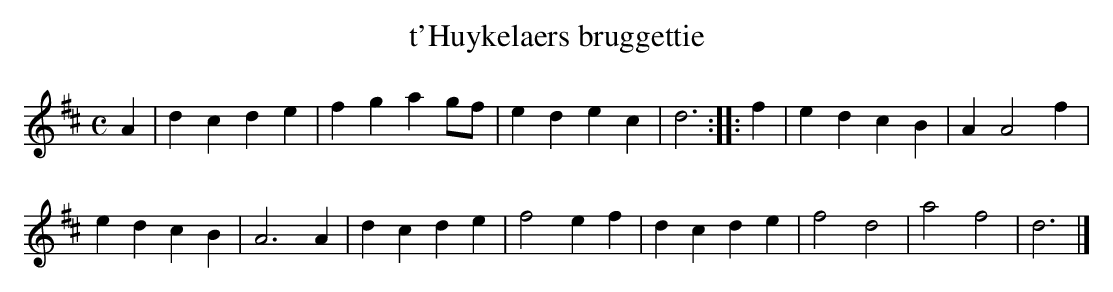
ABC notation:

X:1
T:t'Huykelaers bruggettie
M:C
K:Dmaj
A2|d2c2d2e2|f2g2a2gf|e2d2e2c2|d6:||:f2|e2d2c2B2|A2A4f2|
e2d2c2B2|A6A2|d2c2d2e2|f4e2f2|d2c2d2e2|f4d4|a4f4|d6|]
